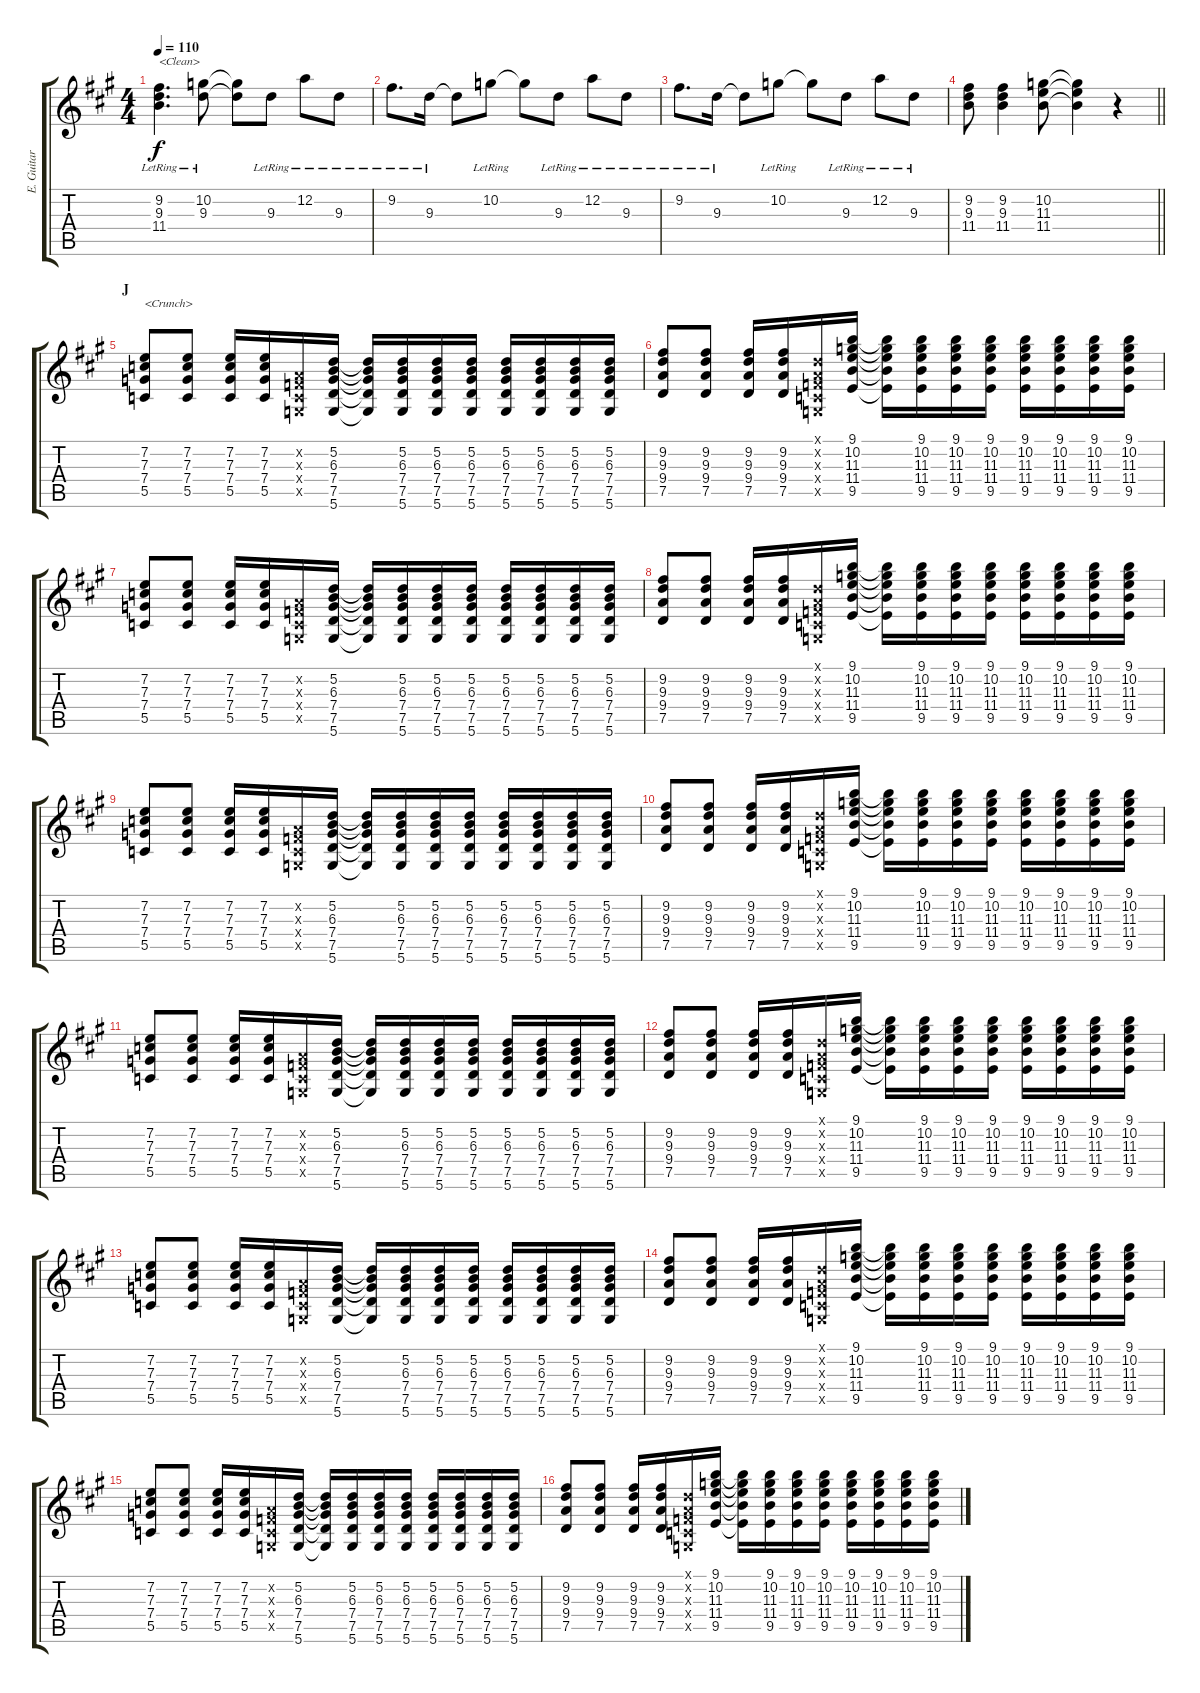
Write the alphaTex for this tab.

\track ("E. Guitar III" "E. Guitar ") {instrument overdrivenguitar}
\staff {score tabs}
\tuning (D4 A3 F3 C3 G2 D2) {hide}
\ts (4 4)
\tempo 110
\clef g2
\ks a
(9.2{lr} 9.3{lr} 11.4{lr}).4{d txt "<Clean>" dy f instrument electricguitarclean} (10.2{lr} 9.3{lr}).8 (10.2{t} 9.3{t}).8 9.3{lr}.8 12.2{lr}.8 9.3{lr}.8 |
9.2{lr}.8{d} 9.3{lr}.16 9.3{t}.8 10.2{lr}.8 10.2{t}.8 9.3{lr}.8 12.2{lr}.8 9.3{lr}.8 |
9.2{lr}.8{d} 9.3{lr}.16 9.3{t}.8 10.2{lr}.8 10.2{t}.8 9.3{lr}.8 12.2{lr}.8 9.3{lr}.8 |
\barLineRight lightlight
(9.2 9.3 11.4).8 (9.2 9.3 11.4).4 (10.2 11.3 11.4).8 (10.2{t} 11.3{t} 11.4{t}).4 r.4 |
\section ("" "J")
(7.2 7.3 7.4 5.5).8{txt "<Crunch>" instrument overdrivenguitar} (7.2 7.3 7.4 5.5).8 (7.2 7.3 7.4 5.5).16 (7.2 7.3 7.4 5.5).16 (0.2{x} 0.3{x} 0.4{x} 0.5{x}).16 (5.2 6.3 7.4 7.5 5.6).16 (5.2{t} 6.3{t} 7.4{t} 7.5{t} 5.6{t}).16 (5.2 6.3 7.4 7.5 5.6).16 (5.2 6.3 7.4 7.5 5.6).16 (5.2 6.3 7.4 7.5 5.6).16 (5.2 6.3 7.4 7.5 5.6).16 (5.2 6.3 7.4 7.5 5.6).16 (5.2 6.3 7.4 7.5 5.6).16 (5.2 6.3 7.4 7.5 5.6).16 |
(9.2 9.3 9.4 7.5).8 (9.2 9.3 9.4 7.5).8 (9.2 9.3 9.4 7.5).16 (9.2 9.3 9.4 7.5).16 (0.1{x} 0.2{x} 0.3{x} 0.4{x} 0.5{x}).16 (9.1 10.2 11.3 11.4 9.5).16 (9.1{t} 10.2{t} 11.3{t} 11.4{t} 9.5{t}).16 (9.1 10.2 11.3 11.4 9.5).16 (9.1 10.2 11.3 11.4 9.5).16 (9.1 10.2 11.3 11.4 9.5).16 (9.1 10.2 11.3 11.4 9.5).16 (9.1 10.2 11.3 11.4 9.5).16 (9.1 10.2 11.3 11.4 9.5).16 (9.1 10.2 11.3 11.4 9.5).16 |
(7.2 7.3 7.4 5.5).8 (7.2 7.3 7.4 5.5).8 (7.2 7.3 7.4 5.5).16 (7.2 7.3 7.4 5.5).16 (0.2{x} 0.3{x} 0.4{x} 0.5{x}).16 (5.2 6.3 7.4 7.5 5.6).16 (5.2{t} 6.3{t} 7.4{t} 7.5{t} 5.6{t}).16 (5.2 6.3 7.4 7.5 5.6).16 (5.2 6.3 7.4 7.5 5.6).16 (5.2 6.3 7.4 7.5 5.6).16 (5.2 6.3 7.4 7.5 5.6).16 (5.2 6.3 7.4 7.5 5.6).16 (5.2 6.3 7.4 7.5 5.6).16 (5.2 6.3 7.4 7.5 5.6).16 |
(9.2 9.3 9.4 7.5).8 (9.2 9.3 9.4 7.5).8 (9.2 9.3 9.4 7.5).16 (9.2 9.3 9.4 7.5).16 (0.1{x} 0.2{x} 0.3{x} 0.4{x} 0.5{x}).16 (9.1 10.2 11.3 11.4 9.5).16 (9.1{t} 10.2{t} 11.3{t} 11.4{t} 9.5{t}).16 (9.1 10.2 11.3 11.4 9.5).16 (9.1 10.2 11.3 11.4 9.5).16 (9.1 10.2 11.3 11.4 9.5).16 (9.1 10.2 11.3 11.4 9.5).16 (9.1 10.2 11.3 11.4 9.5).16 (9.1 10.2 11.3 11.4 9.5).16 (9.1 10.2 11.3 11.4 9.5).16 |
(7.2 7.3 7.4 5.5).8 (7.2 7.3 7.4 5.5).8 (7.2 7.3 7.4 5.5).16 (7.2 7.3 7.4 5.5).16 (0.2{x} 0.3{x} 0.4{x} 0.5{x}).16 (5.2 6.3 7.4 7.5 5.6).16 (5.2{t} 6.3{t} 7.4{t} 7.5{t} 5.6{t}).16 (5.2 6.3 7.4 7.5 5.6).16 (5.2 6.3 7.4 7.5 5.6).16 (5.2 6.3 7.4 7.5 5.6).16 (5.2 6.3 7.4 7.5 5.6).16 (5.2 6.3 7.4 7.5 5.6).16 (5.2 6.3 7.4 7.5 5.6).16 (5.2 6.3 7.4 7.5 5.6).16 |
(9.2 9.3 9.4 7.5).8 (9.2 9.3 9.4 7.5).8 (9.2 9.3 9.4 7.5).16 (9.2 9.3 9.4 7.5).16 (0.1{x} 0.2{x} 0.3{x} 0.4{x} 0.5{x}).16 (9.1 10.2 11.3 11.4 9.5).16 (9.1{t} 10.2{t} 11.3{t} 11.4{t} 9.5{t}).16 (9.1 10.2 11.3 11.4 9.5).16 (9.1 10.2 11.3 11.4 9.5).16 (9.1 10.2 11.3 11.4 9.5).16 (9.1 10.2 11.3 11.4 9.5).16 (9.1 10.2 11.3 11.4 9.5).16 (9.1 10.2 11.3 11.4 9.5).16 (9.1 10.2 11.3 11.4 9.5).16 |
(7.2 7.3 7.4 5.5).8 (7.2 7.3 7.4 5.5).8 (7.2 7.3 7.4 5.5).16 (7.2 7.3 7.4 5.5).16 (0.2{x} 0.3{x} 0.4{x} 0.5{x}).16 (5.2 6.3 7.4 7.5 5.6).16 (5.2{t} 6.3{t} 7.4{t} 7.5{t} 5.6{t}).16 (5.2 6.3 7.4 7.5 5.6).16 (5.2 6.3 7.4 7.5 5.6).16 (5.2 6.3 7.4 7.5 5.6).16 (5.2 6.3 7.4 7.5 5.6).16 (5.2 6.3 7.4 7.5 5.6).16 (5.2 6.3 7.4 7.5 5.6).16 (5.2 6.3 7.4 7.5 5.6).16 |
(9.2 9.3 9.4 7.5).8 (9.2 9.3 9.4 7.5).8 (9.2 9.3 9.4 7.5).16 (9.2 9.3 9.4 7.5).16 (0.1{x} 0.2{x} 0.3{x} 0.4{x} 0.5{x}).16 (9.1 10.2 11.3 11.4 9.5).16 (9.1{t} 10.2{t} 11.3{t} 11.4{t} 9.5{t}).16 (9.1 10.2 11.3 11.4 9.5).16 (9.1 10.2 11.3 11.4 9.5).16 (9.1 10.2 11.3 11.4 9.5).16 (9.1 10.2 11.3 11.4 9.5).16 (9.1 10.2 11.3 11.4 9.5).16 (9.1 10.2 11.3 11.4 9.5).16 (9.1 10.2 11.3 11.4 9.5).16 |
(7.2 7.3 7.4 5.5).8 (7.2 7.3 7.4 5.5).8 (7.2 7.3 7.4 5.5).16 (7.2 7.3 7.4 5.5).16 (0.2{x} 0.3{x} 0.4{x} 0.5{x}).16 (5.2 6.3 7.4 7.5 5.6).16 (5.2{t} 6.3{t} 7.4{t} 7.5{t} 5.6{t}).16 (5.2 6.3 7.4 7.5 5.6).16 (5.2 6.3 7.4 7.5 5.6).16 (5.2 6.3 7.4 7.5 5.6).16 (5.2 6.3 7.4 7.5 5.6).16 (5.2 6.3 7.4 7.5 5.6).16 (5.2 6.3 7.4 7.5 5.6).16 (5.2 6.3 7.4 7.5 5.6).16 |
(9.2 9.3 9.4 7.5).8 (9.2 9.3 9.4 7.5).8 (9.2 9.3 9.4 7.5).16 (9.2 9.3 9.4 7.5).16 (0.1{x} 0.2{x} 0.3{x} 0.4{x} 0.5{x}).16 (9.1 10.2 11.3 11.4 9.5).16 (9.1{t} 10.2{t} 11.3{t} 11.4{t} 9.5{t}).16 (9.1 10.2 11.3 11.4 9.5).16 (9.1 10.2 11.3 11.4 9.5).16 (9.1 10.2 11.3 11.4 9.5).16 (9.1 10.2 11.3 11.4 9.5).16 (9.1 10.2 11.3 11.4 9.5).16 (9.1 10.2 11.3 11.4 9.5).16 (9.1 10.2 11.3 11.4 9.5).16 |
(7.2 7.3 7.4 5.5).8 (7.2 7.3 7.4 5.5).8 (7.2 7.3 7.4 5.5).16 (7.2 7.3 7.4 5.5).16 (0.2{x} 0.3{x} 0.4{x} 0.5{x}).16 (5.2 6.3 7.4 7.5 5.6).16 (5.2{t} 6.3{t} 7.4{t} 7.5{t} 5.6{t}).16 (5.2 6.3 7.4 7.5 5.6).16 (5.2 6.3 7.4 7.5 5.6).16 (5.2 6.3 7.4 7.5 5.6).16 (5.2 6.3 7.4 7.5 5.6).16 (5.2 6.3 7.4 7.5 5.6).16 (5.2 6.3 7.4 7.5 5.6).16 (5.2 6.3 7.4 7.5 5.6).16 |
(9.2 9.3 9.4 7.5).8 (9.2 9.3 9.4 7.5).8 (9.2 9.3 9.4 7.5).16 (9.2 9.3 9.4 7.5).16 (0.1{x} 0.2{x} 0.3{x} 0.4{x} 0.5{x}).16 (9.1 10.2 11.3 11.4 9.5).16 (9.1{t} 10.2{t} 11.3{t} 11.4{t} 9.5{t}).16 (9.1 10.2 11.3 11.4 9.5).16 (9.1 10.2 11.3 11.4 9.5).16 (9.1 10.2 11.3 11.4 9.5).16 (9.1 10.2 11.3 11.4 9.5).16 (9.1 10.2 11.3 11.4 9.5).16 (9.1 10.2 11.3 11.4 9.5).16 (9.1 10.2 11.3 11.4 9.5).16
